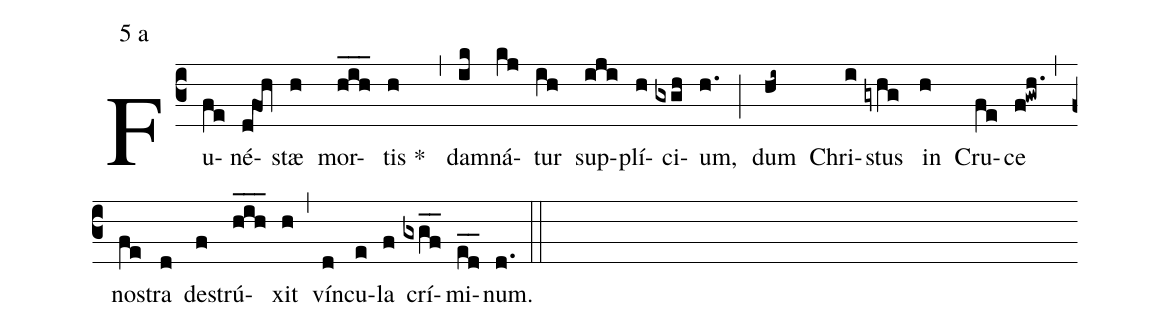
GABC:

mode:5 a;
%%
(c3) Fu(fe)né(d@foh)stæ(h) mor(hih___)tis(h) *()(,) da(ik)mná(kj)tur(ih) sup(iji)plí(h)ci(gxgh)um,(h.) (;) dum(hi~) Chri(i)stus(gyhg) in(h) Cru(fe)ce(f!gwh.) (,) no(fe)stra(d) de(f)strú(hih___)xit(h) (,) vín(d)cu(e)la(f) crí(gxgf__)mi(ed__)num.(d.)  (::)
